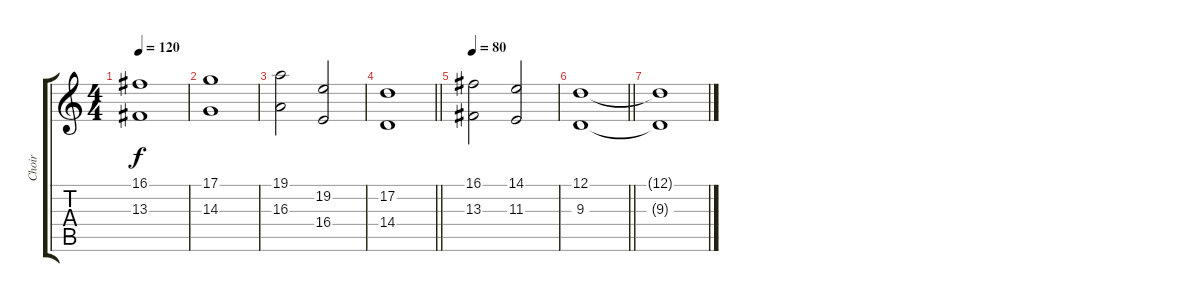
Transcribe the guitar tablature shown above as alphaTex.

\track ("Choir" "Choir") {instrument choiraahs}
\staff {score tabs}
\tuning (D4 A3 F3 C3 G2 D2) {hide}
\ts (4 4)
\tempo 120
\clef g2
\ks c
(16.1 13.3).1{dy f} |
(17.1 14.3).1 |
(19.1 16.3).2 (19.2 16.4).2 |
\barLineRight lightlight
(17.2 14.4).1 |
\section ("" "")
\tempo 80
(16.1 13.3).2 (14.1 11.3).2 |
\barLineRight lightlight
(12.1 9.3).1 |
(12.1{t} 9.3{t}).1
